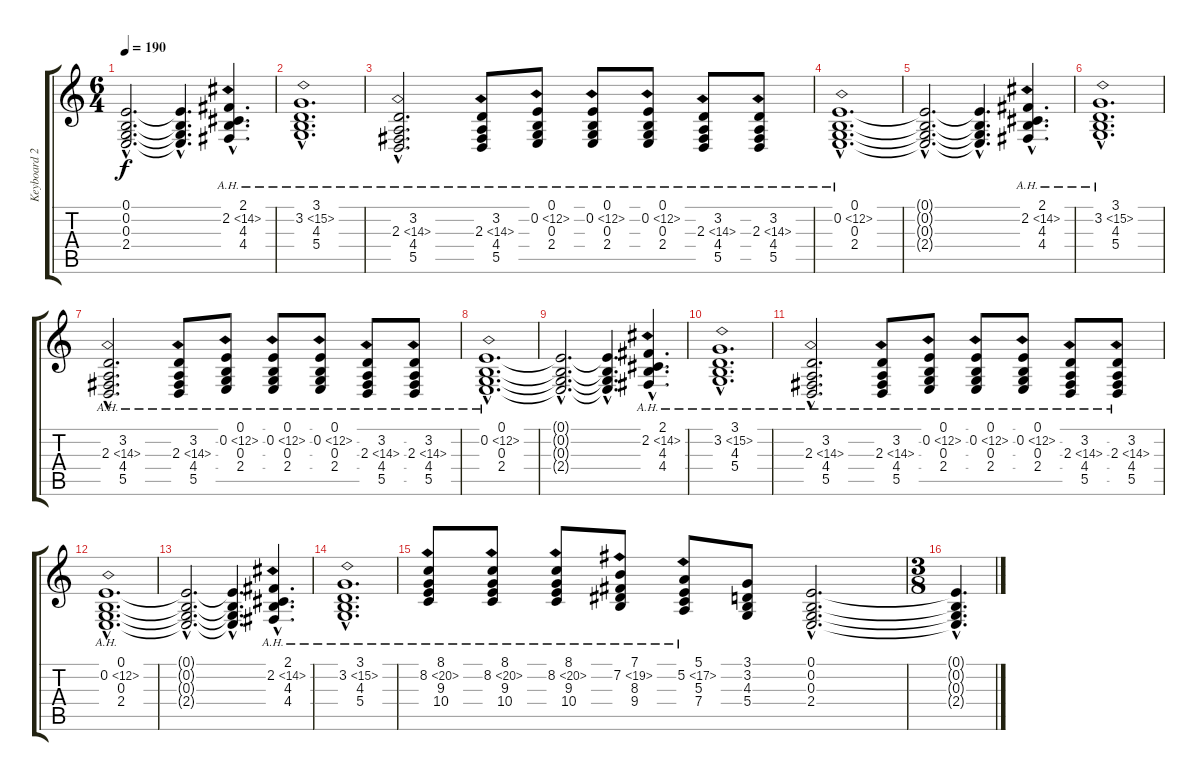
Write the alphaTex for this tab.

\track ("Keyboard 2" "Keyboard 2") {instrument choiraahs}
\staff {score tabs}
\tuning (E4 B3 G3 D3 A2 E2) {hide}
\ts (6 4)
\tempo 190
\clef g2
\ks c
(0.1{hac t} 0.2{hac t} 0.3{hac t} 2.4{hac t}).2{d dy f} (0.1{hac t} 0.2{hac t} 0.3{hac t} 2.4{hac t}).4{d} (2.1{hac} 2.2{ah 12 hac} 4.3{hac} 4.4{hac}).4{d} |
(3.1{hac} 3.2{ah 12 hac} 4.3{hac} 5.4{hac}).1{d} |
(3.2{hac} 2.3{ah 12 hac} 4.4{hac} 5.5{hac}).2{d} (3.2 2.3{ah 12} 4.4 5.5).8 (0.1 0.2{ah 12} 0.3 2.4).8 (0.1 0.2{ah 12} 0.3 2.4).8 (0.1 0.2{ah 12} 0.3 2.4).8 (3.2 2.3{ah 12} 4.4 5.5).8 (3.2 2.3{ah 12} 4.4 5.5).8 |
(0.1{hac} 0.2{ah 12 hac} 0.3{hac} 2.4{hac}).1{d} |
(0.1{hac t} 0.2{hac t} 0.3{hac t} 2.4{hac t}).2{d} (0.1{hac t} 0.2{hac t} 0.3{hac t} 2.4{hac t}).4{d} (2.1{hac} 2.2{ah 12 hac} 4.3{hac} 4.4{hac}).4{d} |
(3.1{hac} 3.2{ah 12 hac} 4.3{hac} 5.4{hac}).1{d} |
(3.2{hac} 2.3{ah 12 hac} 4.4{hac} 5.5{hac}).2{d} (3.2 2.3{ah 12} 4.4 5.5).8 (0.1 0.2{ah 12} 0.3 2.4).8 (0.1 0.2{ah 12} 0.3 2.4).8 (0.1 0.2{ah 12} 0.3 2.4).8 (3.2 2.3{ah 12} 4.4 5.5).8 (3.2 2.3{ah 12} 4.4 5.5).8 |
(0.1{hac} 0.2{ah 12 hac} 0.3{hac} 2.4{hac}).1{d} |
(0.1{hac t} 0.2{hac t} 0.3{hac t} 2.4{hac t}).2{d} (0.1{hac t} 0.2{hac t} 0.3{hac t} 2.4{hac t}).4{d} (2.1{hac} 2.2{ah 12 hac} 4.3{hac} 4.4{hac}).4{d} |
(3.1{hac} 3.2{ah 12 hac} 4.3{hac} 5.4{hac}).1{d} |
(3.2{hac} 2.3{ah 12 hac} 4.4{hac} 5.5{hac}).2{d} (3.2 2.3{ah 12} 4.4 5.5).8 (0.1 0.2{ah 12} 0.3 2.4).8 (0.1 0.2{ah 12} 0.3 2.4).8 (0.1 0.2{ah 12} 0.3 2.4).8 (3.2 2.3{ah 12} 4.4 5.5).8 (3.2 2.3{ah 12} 4.4 5.5).8 |
(0.1{hac} 0.2{ah 12 hac} 0.3{hac} 2.4{hac}).1{d} |
(0.1{hac t} 0.2{hac t} 0.3{hac t} 2.4{hac t}).2{d} (0.1{hac t} 0.2{hac t} 0.3{hac t} 2.4{hac t}).4{d} (2.1{hac} 2.2{ah 12 hac} 4.3{hac} 4.4{hac}).4{d} |
(3.1{hac} 3.2{ah 12 hac} 4.3{hac} 5.4{hac}).1{d} |
(8.1 8.2{ah 12} 9.3 10.4).8 (8.1 8.2{ah 12} 9.3 10.4).8 (8.1 8.2{ah 12} 9.3 10.4).8 (7.1 7.2{ah 12} 8.3 9.4).8 (5.1 5.2{ah 12} 5.3 7.4).8 (3.1 3.2 4.3 5.4).8 (0.1{hac} 0.2{hac} 0.3{hac} 2.4{hac}).2{d} |
\ts (3 8)
(0.1{hac t} 0.2{hac t} 0.3{hac t} 2.4{hac t}).4{d}
